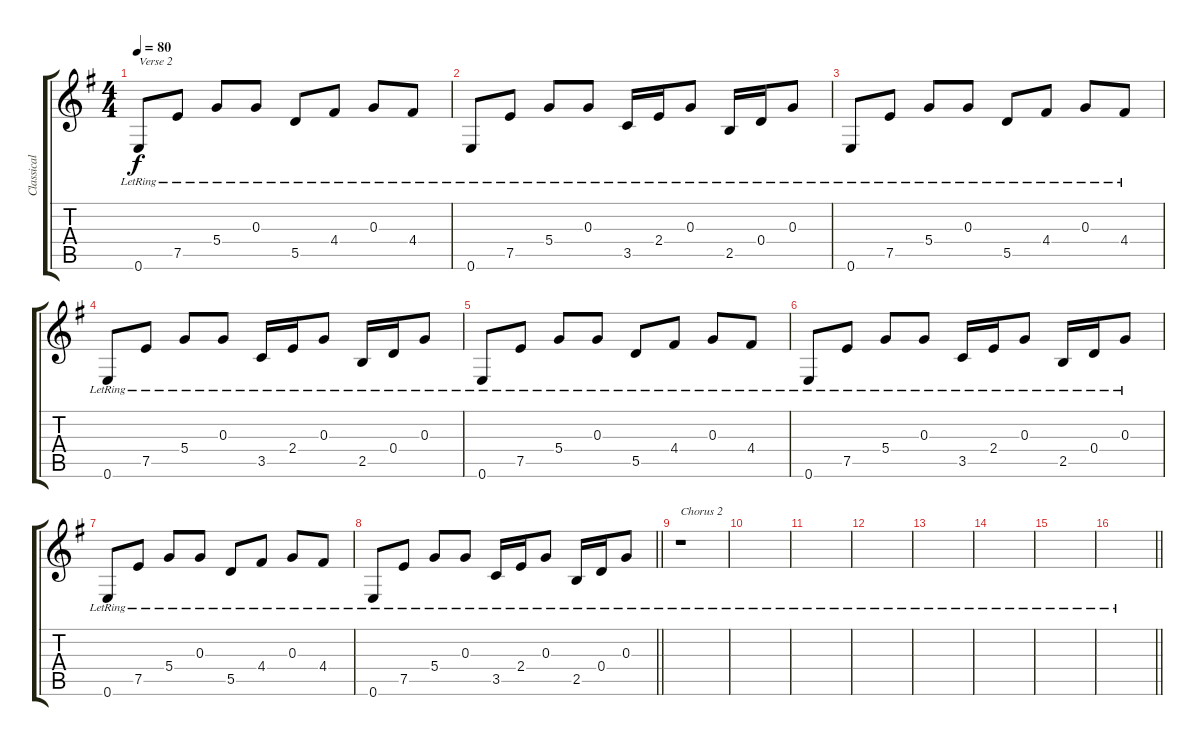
\track ("Classical 2" "Classical ") {instrument acousticguitarnylon}
\staff {score tabs}
\tuning (E4 B3 G3 D3 A2 E2) {hide}
\ts (4 4)
\tempo 80
\clef g2
\ks g
0.6{lr}.8{txt "Verse 2" dy f} 7.5{lr}.8 5.4{lr}.8 0.3{lr}.8 5.5{lr}.8 4.4{lr}.8 0.3{lr}.8 4.4{lr}.8 |
0.6{lr}.8 7.5{lr}.8 5.4{lr}.8 0.3{lr}.8 3.5{lr}.16 2.4{lr}.16 0.3{lr}.8 2.5{lr}.16 0.4{lr}.16 0.3{lr}.8 |
0.6{lr}.8 7.5{lr}.8 5.4{lr}.8 0.3{lr}.8 5.5{lr}.8 4.4{lr}.8 0.3{lr}.8 4.4{lr}.8 |
0.6{lr}.8 7.5{lr}.8 5.4{lr}.8 0.3{lr}.8 3.5{lr}.16 2.4{lr}.16 0.3{lr}.8 2.5{lr}.16 0.4{lr}.16 0.3{lr}.8 |
0.6{lr}.8 7.5{lr}.8 5.4{lr}.8 0.3{lr}.8 5.5{lr}.8 4.4{lr}.8 0.3{lr}.8 4.4{lr}.8 |
0.6{lr}.8 7.5{lr}.8 5.4{lr}.8 0.3{lr}.8 3.5{lr}.16 2.4{lr}.16 0.3{lr}.8 2.5{lr}.16 0.4{lr}.16 0.3{lr}.8 |
0.6{lr}.8 7.5{lr}.8 5.4{lr}.8 0.3{lr}.8 5.5{lr}.8 4.4{lr}.8 0.3{lr}.8 4.4{lr}.8 |
\barLineRight lightlight
0.6{lr}.8 7.5{lr}.8 5.4{lr}.8 0.3{lr}.8 3.5{lr}.16 2.4{lr}.16 0.3{lr}.8 2.5{lr}.16 0.4{lr}.16 0.3{lr}.8 |
r.1{txt "Chorus 2"} |
|
|
|
|
|
|
\barLineRight lightlight
